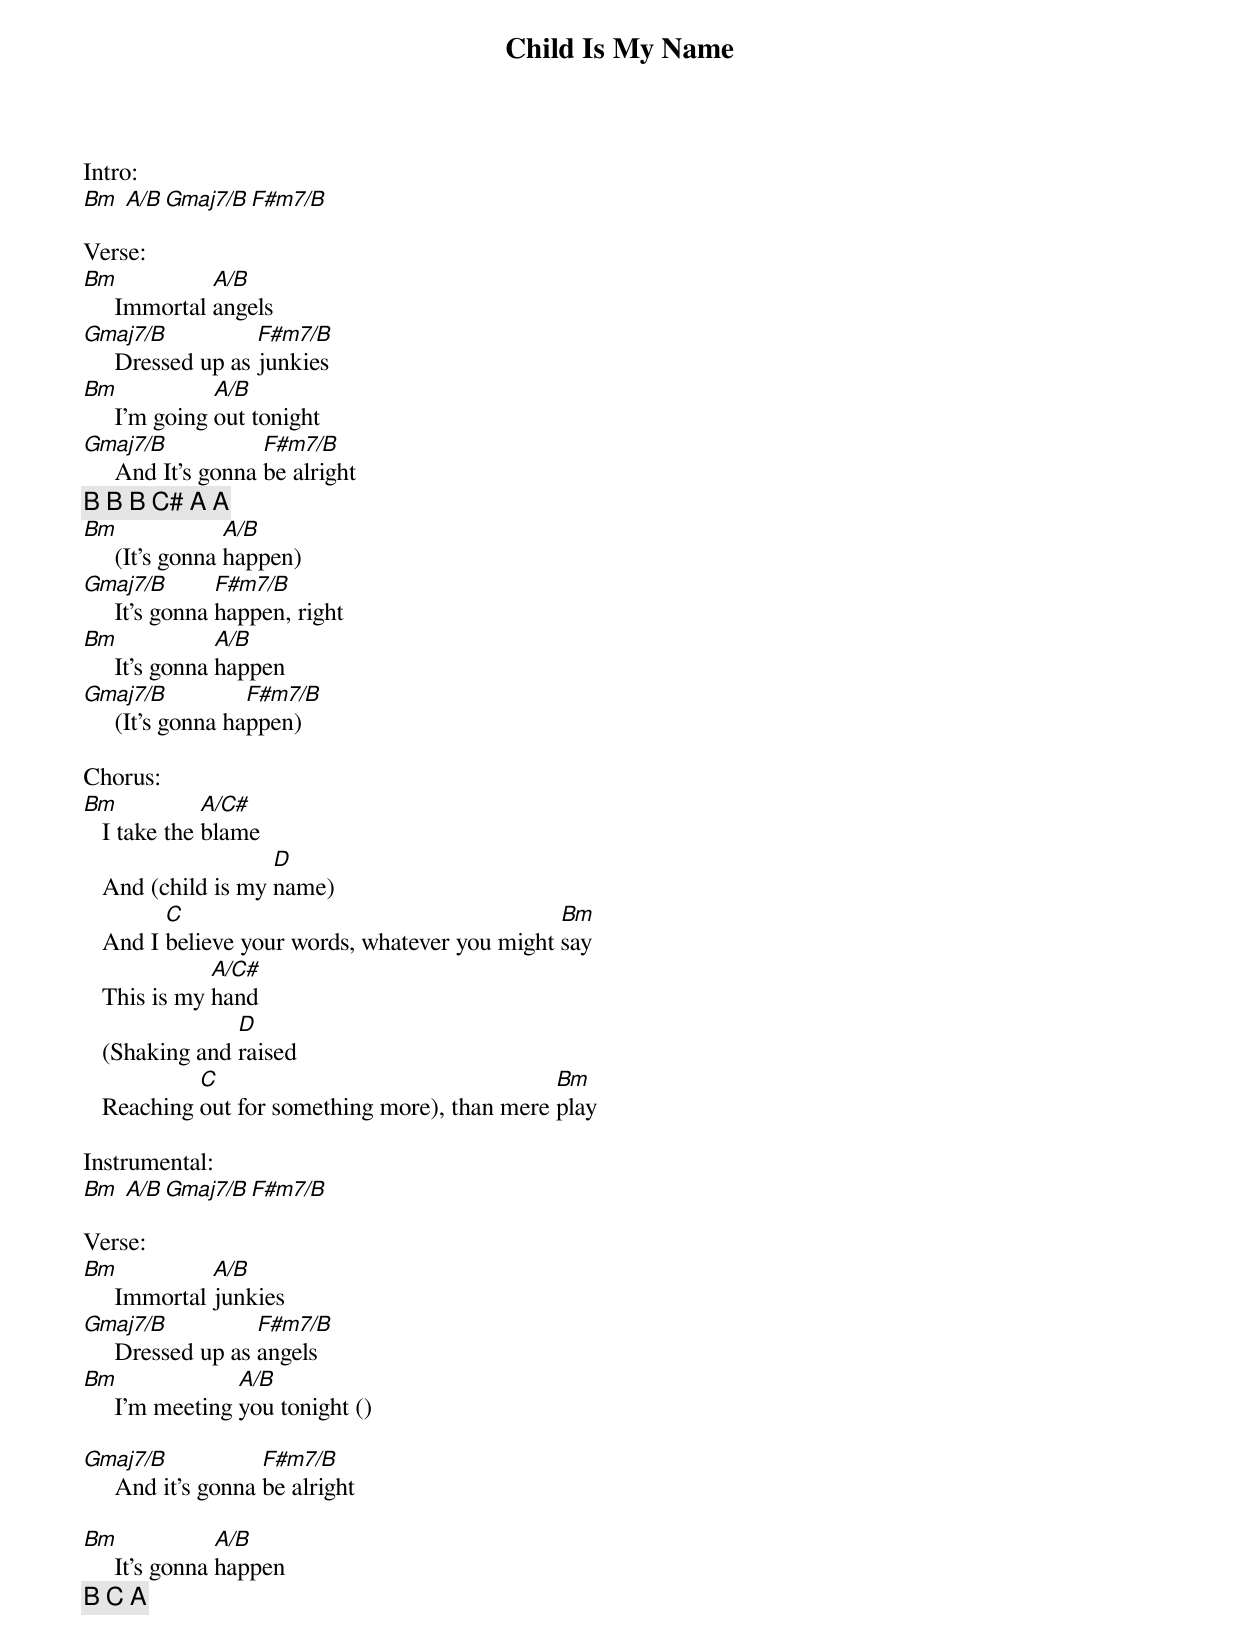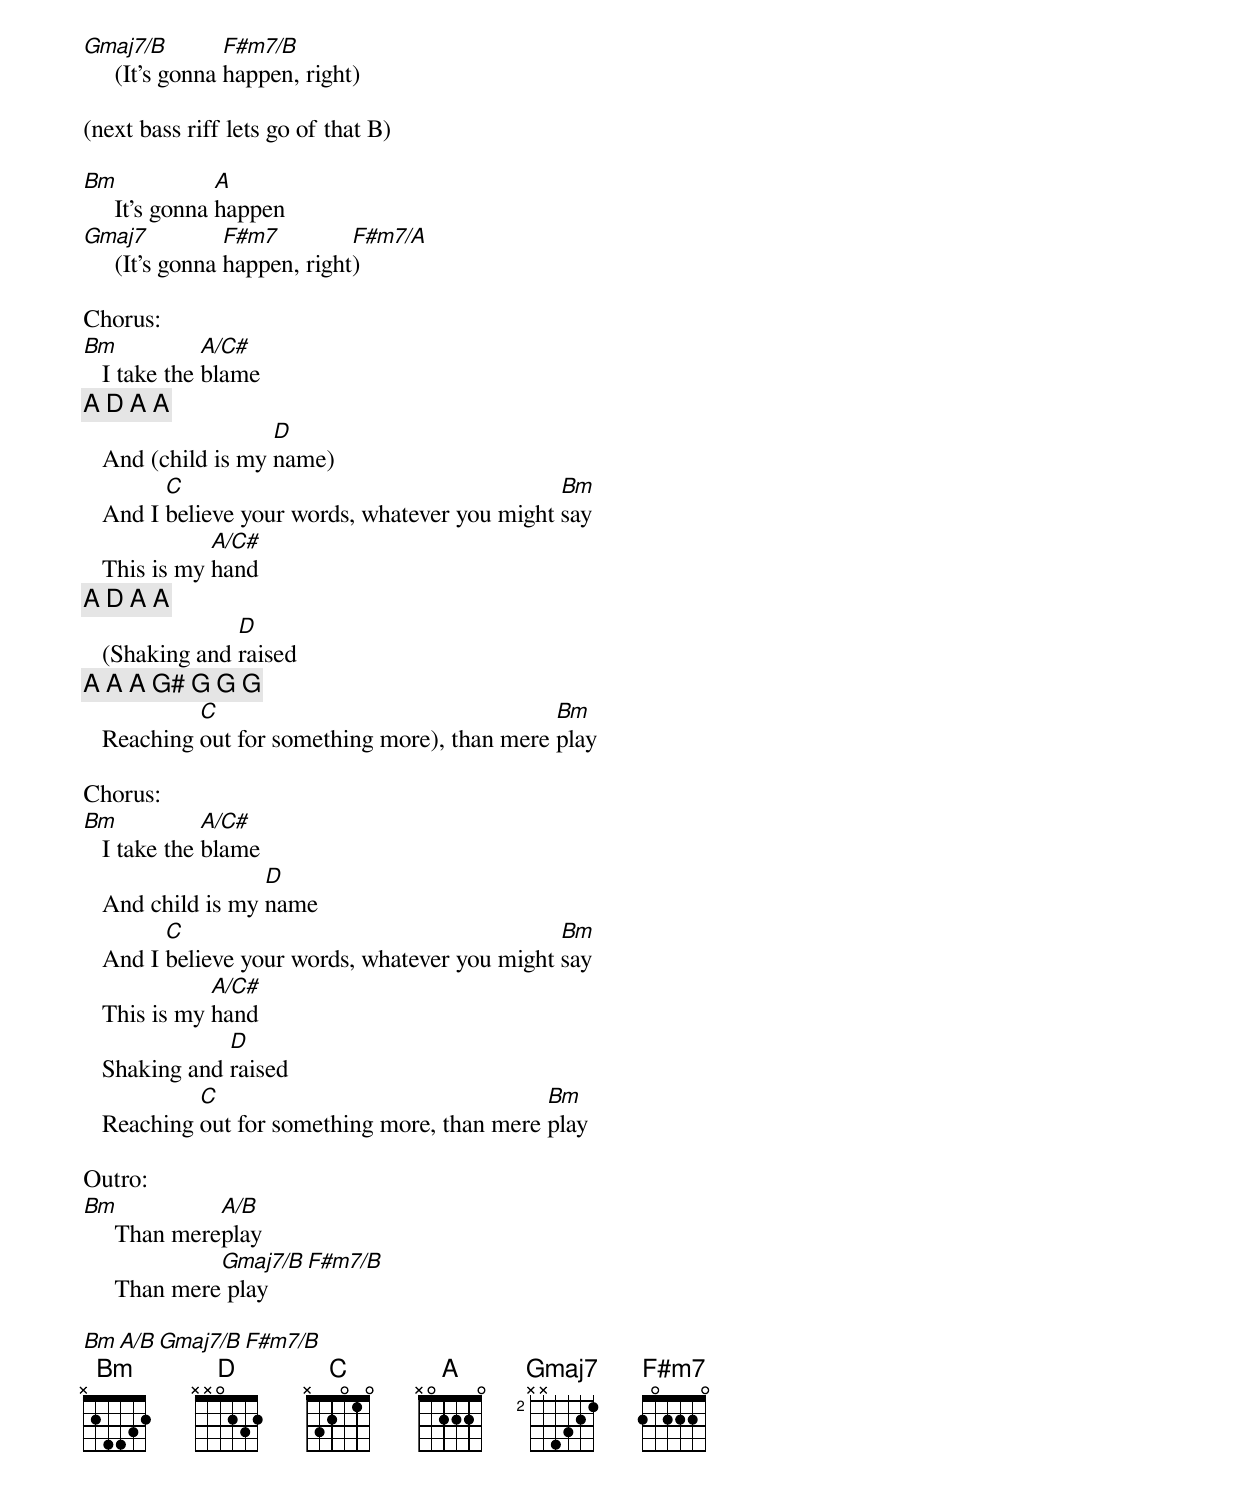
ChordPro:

{title:Child Is My Name}
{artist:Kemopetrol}
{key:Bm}
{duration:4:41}
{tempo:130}
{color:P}

Intro:
[Bm] [A/B][Gmaj7/B][F#m7/B]

Verse:
[Bm]     Immortal [A/B]angels
[Gmaj7/B]     Dressed up as [F#m7/B]junkies
[Bm]     I'm going [A/B]out tonight
[Gmaj7/B]     And It's gonna [F#m7/B]be alright
{c: B B B C# A A}
[Bm]     (It's gonna [A/B]happen)
[Gmaj7/B]     It's gonna [F#m7/B]happen, right
[Bm]     It's gonna [A/B]happen
[Gmaj7/B]     (It's gonna ha[F#m7/B]ppen)

Chorus:
[Bm]   I take the [A/C#]blame
   And (child is my [D]name)
   And I [C]believe your words, whatever you might [Bm]say
   This is my [A/C#]hand
   (Shaking and [D]raised
   Reaching [C]out for something more), than mere [Bm]play

Instrumental:
[Bm] [A/B][Gmaj7/B][F#m7/B]

Verse:
[Bm]     Immortal [A/B]junkies
[Gmaj7/B]     Dressed up as [F#m7/B]angels
[Bm]     I'm meeting [A/B]you tonight (<BR>)

[Gmaj7/B]     And it's gonna [F#m7/B]be alright

[Bm]     It's gonna [A/B]happen
{c: B C A}
[Gmaj7/B]     (It's gonna [F#m7/B]happen, right)

(next bass riff lets go of that B)

[Bm]     It's gonna [A]happen
[Gmaj7]     (It's gonna [F#m7]happen, right[F#m7/A])

Chorus:
[Bm]   I take the [A/C#]blame
   {c: A D A A}
   And (child is my [D]name)
   And I [C]believe your words, whatever you might [Bm]say
   This is my [A/C#]hand
   {c: A D A A}
   (Shaking and [D]raised
   {c: A A A G# G G G}
   Reaching [C]out for something more), than mere [Bm]play

Chorus:
[Bm]   I take the [A/C#]blame
   And child is my [D]name
   And I [C]believe your words, whatever you might [Bm]say
   This is my [A/C#]hand
   Shaking and [D]raised
   Reaching [C]out for something more, than mere [Bm]play

Outro:
[Bm]     Than mere[A/B]play
     Than mere[Gmaj7/B] play[F#m7/B]

[Bm][A/B][Gmaj7/B][F#m7/B]
